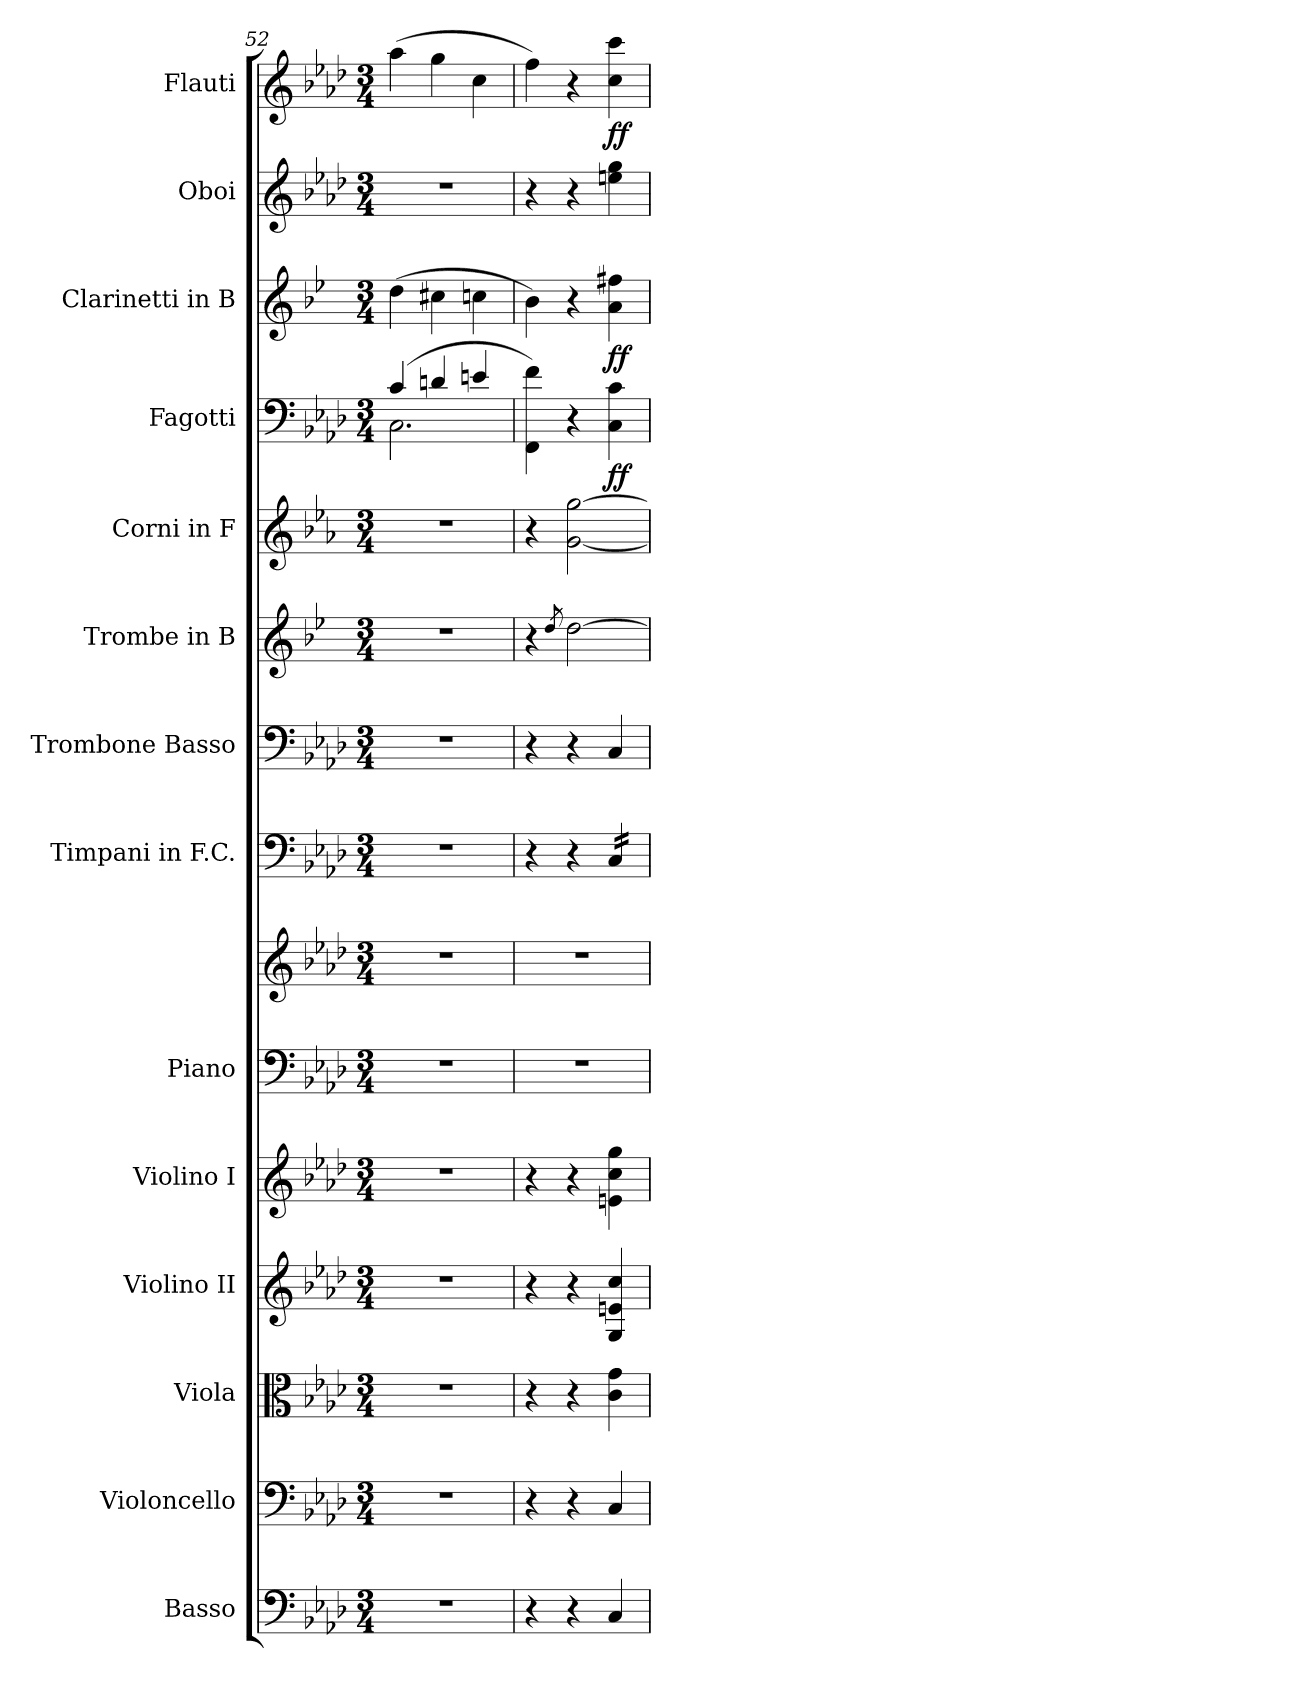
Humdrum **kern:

**kern	**kern	**kern	**kern	**kern	**kern	**kern	**kern	**kern	**kern	**kern	**kern	**dynam	**kern	**dynam	**kern	**kern	**dynam
*part14	*part13	*part12	*part11	*part10	*part9	*part9	*part8	*part7	*part6	*part5	*part4	*part4	*part3	*part3	*part2	*part1	*part1
*staff15	*staff14	*staff13	*staff12	*staff11	*staff10	*staff9	*staff8	*staff7	*staff6	*staff5	*staff4	*staff4	*staff3	*staff3	*staff2	*staff1	*staff1
*I"Basso	*I"Violoncello	*I"Viola	*I"Violino II	*I"Violino I	*I"Piano	*	*I"Timpani in F.C.	*I"Trombone Basso	*I"Trombe in B	*I"Corni in F	*I"Fagotti	*	*I"Clarinetti in B	*	*I"Oboi	*I"Flauti	*
*	*	*	*	*	*I'Pno.	*	*I'Timp.	*	*	*	*	*	*	*	*I'Ob.	*I'Fl.	*
*clefF4	*clefF4	*clefC3	*clefG2	*clefG2	*clefF4	*clefG2	*clefF4	*clefF4	*clefG2	*clefG2	*clefF4	*	*clefG2	*	*clefG2	*clefG2	*
*ITrd7c12	*	*	*	*	*	*	*	*	*ITrd1c2	*ITrd4c7	*	*	*ITrd1c2	*	*	*	*
*k[b-e-a-d-]	*k[b-e-a-d-]	*k[b-e-a-d-]	*k[b-e-a-d-]	*k[b-e-a-d-]	*k[b-e-a-d-]	*k[b-e-a-d-]	*k[b-e-a-d-]	*k[b-e-a-d-]	*k[b-e-a-d-]	*k[b-e-a-d-]	*k[b-e-a-d-]	*	*k[b-e-a-d-]	*	*k[b-e-a-d-]	*k[b-e-a-d-]	*
*M3/4	*M3/4	*M3/4	*M3/4	*M3/4	*M3/4	*M3/4	*M3/4	*M3/4	*M3/4	*M3/4	*M3/4	*	*M3/4	*	*M3/4	*M3/4	*
=52	=52	=52	=52	=52	=52	=52	=52	=52	=52	=52	=52	=52	=52	=52	=52	=52	=52
*	*	*	*	*	*	*	*	*	*	*	*^	*	*	*	*	*	*
2.r	2.r	2.r	2.r	2.r	2.r	2.r	2.r	2.r	2.r	2.r	(>4c/	2.C\	.	(>4cc\	.	2.r	(>4aa-\	.
.	.	.	.	.	.	.	.	.	.	.	4dn/	.	.	4bn\	.	.	4gg\	.
.	.	.	.	.	.	.	.	.	.	.	4en/	.	.	4b-X\	.	.	4cc\	.
*	*	*	*	*	*	*	*	*	*	*	*v	*v	*	*	*	*	*	*
=53	=53	=53	=53	=53	=53	=53	=53	=53	=53	=53	=53	=53	=53	=53	=53	=53	=53
4r	4r	4r	4r	4r	2.r	2.r	4r	4r	4r	4r	4FF\ 4f\)	.	4a-\)	.	4r	4ff\)	.
.	.	.	.	.	.	.	.	.	8qcc/	.	.	.	.	.	.	.	.
4r	4r	4r	4r	4r	.	.	4r	4r	[2cc\	[2c\ [2cc\	4r	.	4r	.	4r	4r	.
!	!	!	!	!	!	!	!	!	!	!	!	!LO:DY:b	!	!LO:DY:b	!	!	!LO:DY:b
*	*	*	*	*	*	*	*tremolo	*	*	*	*	*	*	*	*	*	*
4CC/	4C/	4c\ 4g\	4G/ 4en/ 4cc/	4en\ 4cc\ 4gg\	.	.	16C/LL	4C/	.	.	4C\ 4c\	ff	4g\ 4een\	ff	4een\ 4gg\	4cc\ 4ccc\	ff
.	.	.	.	.	.	.	16C/	.	.	.	.	.	.	.	.	.	.
.	.	.	.	.	.	.	16C/	.	.	.	.	.	.	.	.	.	.
.	.	.	.	.	.	.	16C/JJ	.	.	.	.	.	.	.	.	.	.
*	*	*	*	*	*	*	*Xtremolo	*	*	*	*	*	*	*	*	*	*
=	=	=	=	=	=	=	=	=	=	=	=	=	=	=	=	=	=
*-	*-	*-	*-	*-	*-	*-	*-	*-	*-	*-	*-	*-	*-	*-	*-	*-	*-
